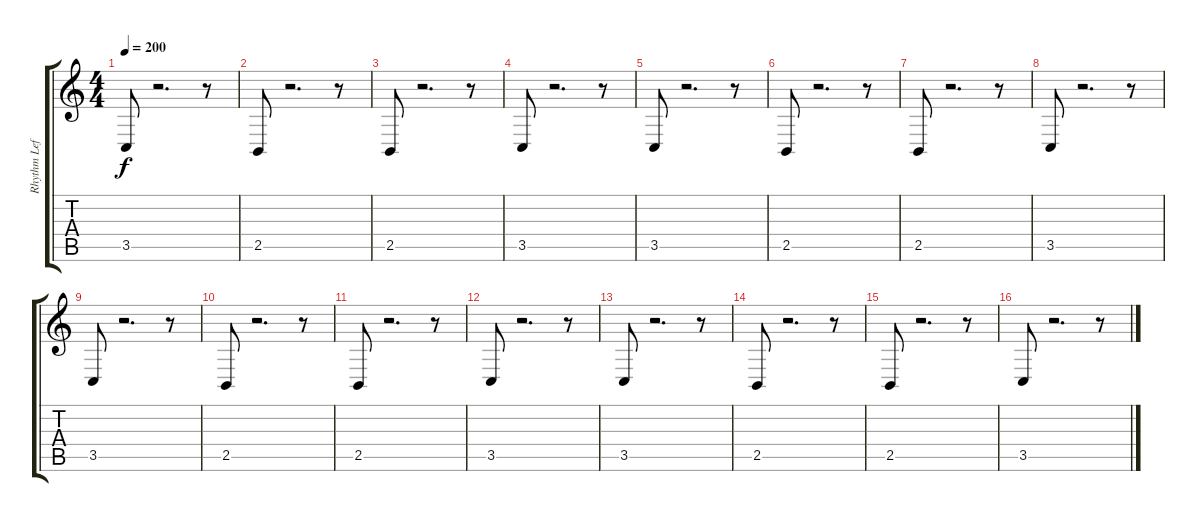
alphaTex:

\track ("Rhythm Left" "Rhythm Lef") {instrument agogo}
\staff {score tabs}
\tuning (E4 B3 G3 D3 A2 E2) {hide}
\ts (4 4)
\tempo 200
\clef g2
\ks c
3.5.8{dy f} r.2{d} r.8 |
2.5.8 r.2{d} r.8 |
2.5.8 r.2{d} r.8 |
3.5.8 r.2{d} r.8 |
3.5.8 r.2{d} r.8 |
2.5.8 r.2{d} r.8 |
2.5.8 r.2{d} r.8 |
3.5.8 r.2{d} r.8 |
3.5.8 r.2{d} r.8 |
2.5.8 r.2{d} r.8 |
2.5.8 r.2{d} r.8 |
3.5.8 r.2{d} r.8 |
3.5.8 r.2{d} r.8 |
2.5.8 r.2{d} r.8 |
2.5.8 r.2{d} r.8 |
3.5.8 r.2{d} r.8
